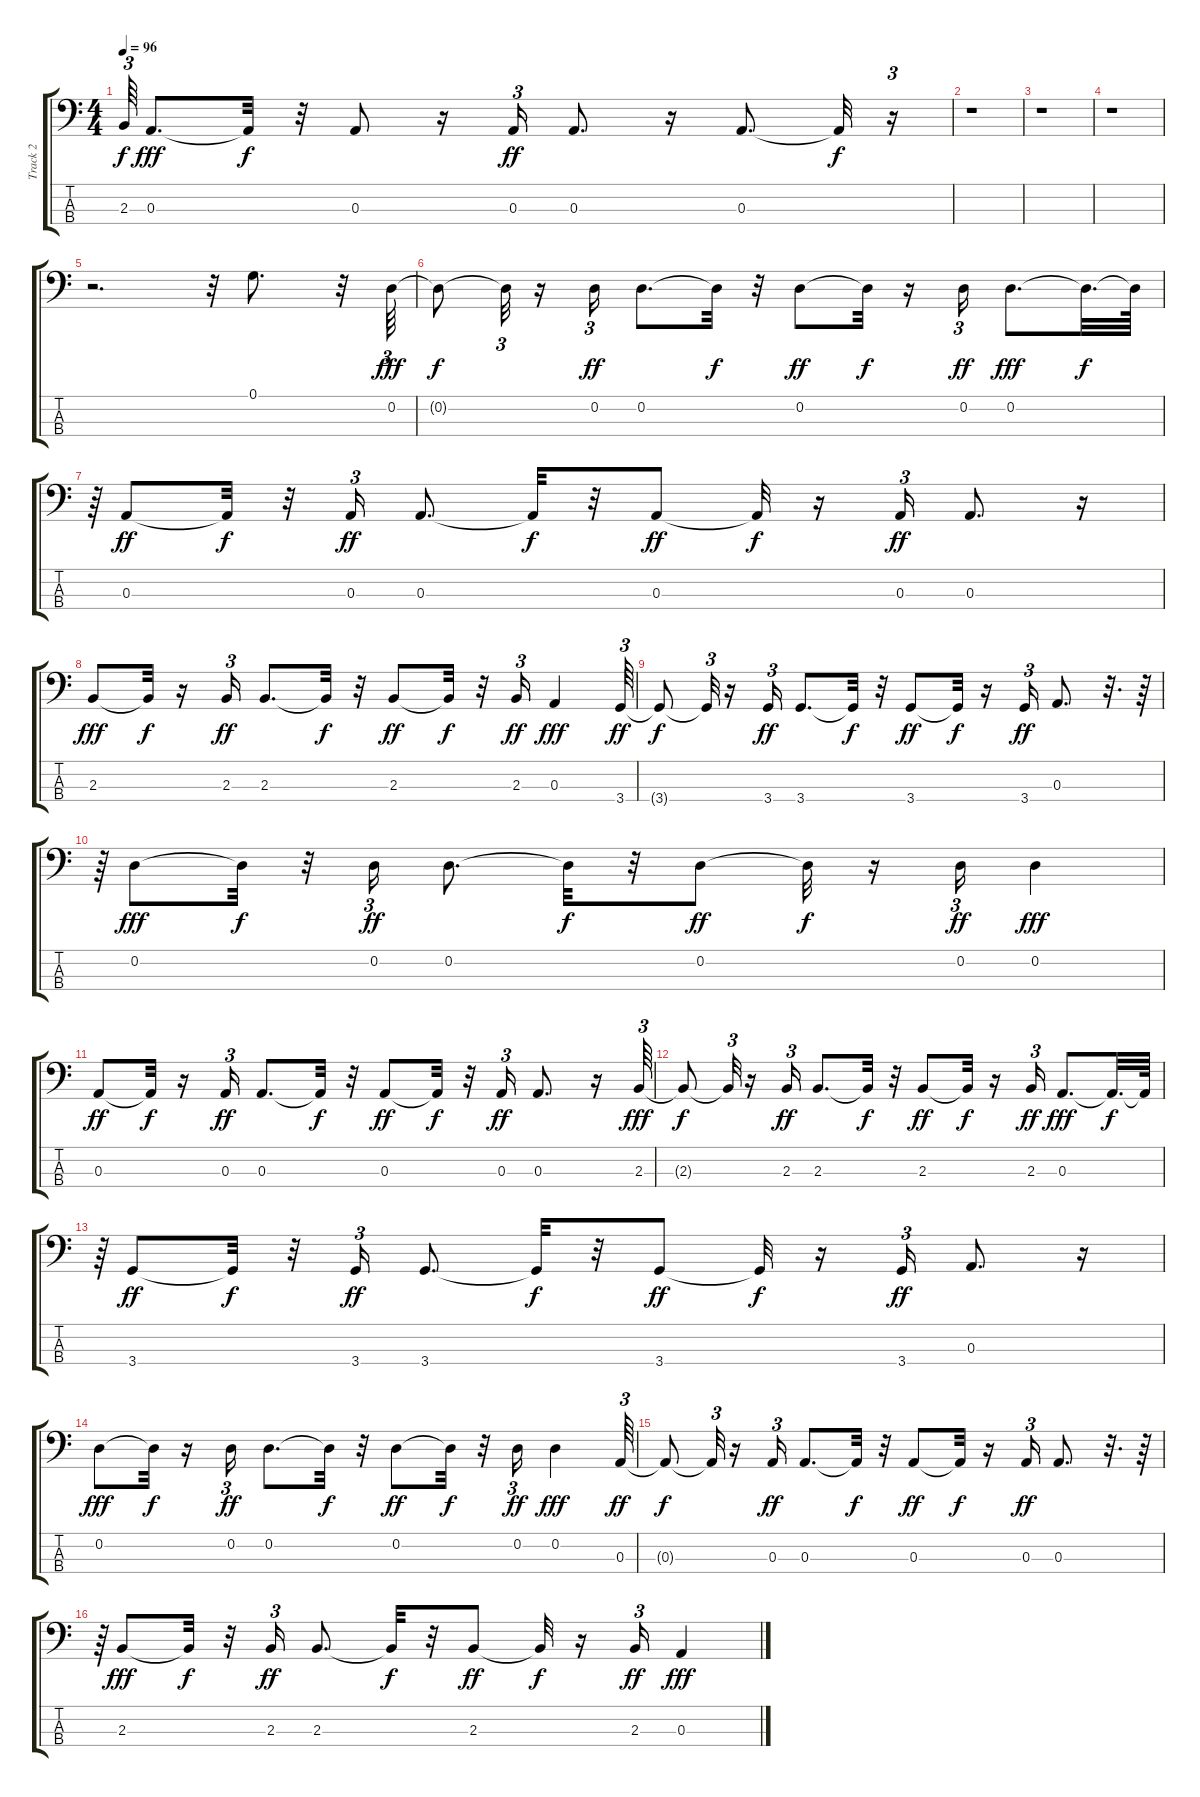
\track ("Track 2" "Track 2") {instrument synthbass2}
\staff {score tabs}
\tuning (G2 D2 A1 E1) {hide}
\ts (4 4)
\tempo 96
\clef f4
\ks c
2.3{t}.64{tu (3 2) dy f} 0.3.8{d dy fff} 0.3{t}.32{dy f} r.32 0.3.8 r.16 0.3.16{tu (3 2) dy ff} 0.3.8{d} r.16 0.3.8{d} 0.3{t}.32{dy f} r.16{tu (3 2)} |
r.1 |
r.1 |
r.1 |
r.2{d} r.32{tu (3 2)} 0.1.8{d} r.32 0.2.64{tu (3 2) dy fff} |
0.2{t}.8{dy f} 0.2{t}.32{tu (3 2)} r.16 0.2.16{tu (3 2) dy ff} 0.2.8{d} 0.2{t}.32{dy f} r.32 0.2.8{dy ff} 0.2{t}.32{dy f} r.16 0.2.16{tu (3 2) dy ff} 0.2.8{d dy fff} 0.2{t}.32{d dy f} 0.2{t}.64 |
r.64{tu (3 2)} 0.3.8{dy ff} 0.3{t}.32{dy f} r.32 0.3.16{tu (3 2) dy ff} 0.3.8{d} 0.3{t}.32{dy f} r.32 0.3.8{dy ff} 0.3{t}.32{dy f} r.16 0.3.16{tu (3 2) dy ff} 0.3.8{d} r.16 |
2.3.8{dy fff} 2.3{t}.32{dy f} r.16 2.3.16{tu (3 2) dy ff} 2.3.8{d} 2.3{t}.32{dy f} r.32 2.3.8{dy ff} 2.3{t}.32{dy f} r.32 2.3.16{tu (3 2) dy ff} 0.3.4{dy fff} 3.4.64{tu (3 2) dy ff} |
3.4{t}.8{dy f} 3.4{t}.32{tu (3 2)} r.16 3.4.16{tu (3 2) dy ff} 3.4.8{d} 3.4{t}.32{dy f} r.32 3.4.8{dy ff} 3.4{t}.32{dy f} r.16 3.4.16{tu (3 2) dy ff} 0.3.8{d} r.32{d} r.64 |
r.64{tu (3 2)} 0.2.8{dy fff} 0.2{t}.32{dy f} r.32 0.2.16{tu (3 2) dy ff} 0.2.8{d} 0.2{t}.32{dy f} r.32 0.2.8{dy ff} 0.2{t}.32{dy f} r.16 0.2.16{tu (3 2) dy ff} 0.2.4{dy fff} |
0.3.8{dy ff} 0.3{t}.32{dy f} r.16 0.3.16{tu (3 2) dy ff} 0.3.8{d} 0.3{t}.32{dy f} r.32 0.3.8{dy ff} 0.3{t}.32{dy f} r.32 0.3.16{tu (3 2) dy ff} 0.3.8{d} r.16 2.3.64{tu (3 2) dy fff} |
2.3{t}.8{dy f} 2.3{t}.32{tu (3 2)} r.16 2.3.16{tu (3 2) dy ff} 2.3.8{d} 2.3{t}.32{dy f} r.32 2.3.8{dy ff} 2.3{t}.32{dy f} r.16 2.3.16{tu (3 2) dy ff} 0.3.8{d dy fff} 0.3{t}.32{d dy f} 0.3{t}.64 |
r.64{tu (3 2)} 3.4.8{dy ff} 3.4{t}.32{dy f} r.32 3.4.16{tu (3 2) dy ff} 3.4.8{d} 3.4{t}.32{dy f} r.32 3.4.8{dy ff} 3.4{t}.32{dy f} r.16 3.4.16{tu (3 2) dy ff} 0.3.8{d} r.16 |
0.2.8{dy fff} 0.2{t}.32{dy f} r.16 0.2.16{tu (3 2) dy ff} 0.2.8{d} 0.2{t}.32{dy f} r.32 0.2.8{dy ff} 0.2{t}.32{dy f} r.32 0.2.16{tu (3 2) dy ff} 0.2.4{dy fff} 0.3.64{tu (3 2) dy ff} |
0.3{t}.8{dy f} 0.3{t}.32{tu (3 2)} r.16 0.3.16{tu (3 2) dy ff} 0.3.8{d} 0.3{t}.32{dy f} r.32 0.3.8{dy ff} 0.3{t}.32{dy f} r.16 0.3.16{tu (3 2) dy ff} 0.3.8{d} r.32{d} r.64 |
r.64{tu (3 2)} 2.3.8{dy fff} 2.3{t}.32{dy f} r.32 2.3.16{tu (3 2) dy ff} 2.3.8{d} 2.3{t}.32{dy f} r.32 2.3.8{dy ff} 2.3{t}.32{dy f} r.16 2.3.16{tu (3 2) dy ff} 0.3.4{dy fff}
